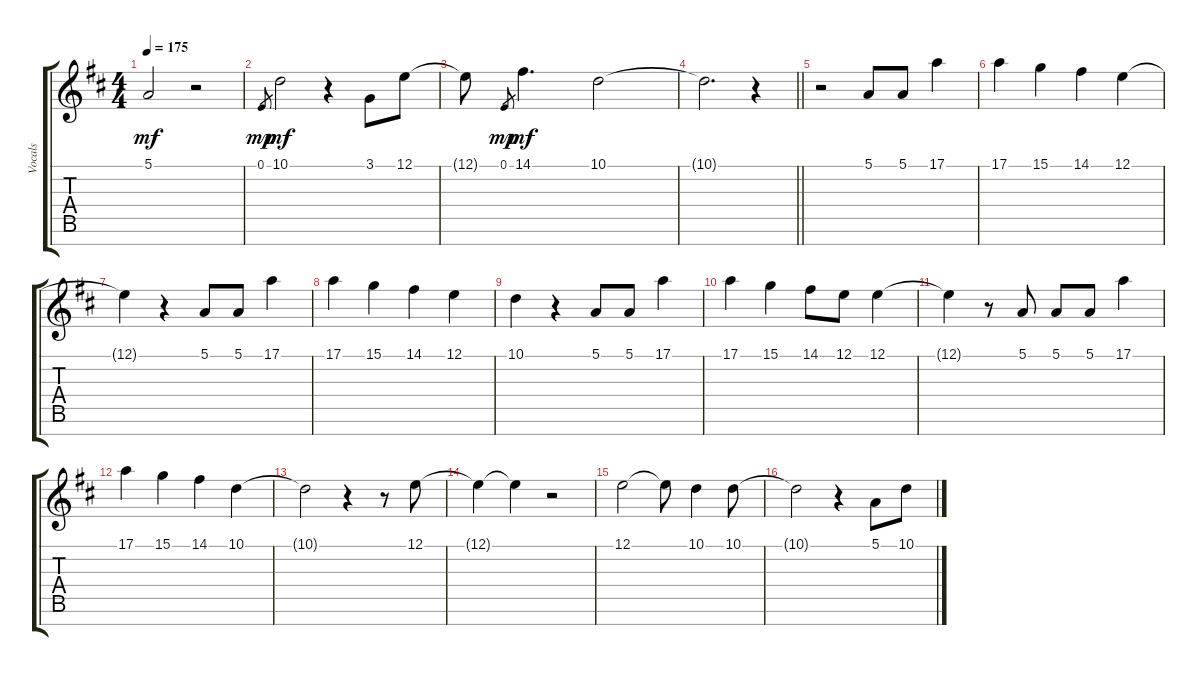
\track ("Vocals" "Vocals") {instrument flute}
\staff {score tabs}
\tuning (E4 B3 G3 D3 A2 E2 B1) {hide}
\ts (4 4)
\tempo 175
\clef g2
\ks d
5.1{t}.2{dy mf} r.2 |
0.1.8{gr dy mp} 10.1.2{dy mf} r.4 3.1.8 12.1.8 |
12.1{t}.8 0.1.8{gr dy mp} 14.1.4{d dy mf} 10.1.2 |
\barLineRight lightlight
10.1{t}.2{d} r.4 |
r.2 5.1.8 5.1.8 17.1.4 |
17.1.4 15.1.4 14.1.4 12.1.4 |
12.1{t}.4 r.4 5.1.8 5.1.8 17.1.4 |
17.1.4 15.1.4 14.1.4 12.1.4 |
10.1.4 r.4 5.1.8 5.1.8 17.1.4 |
17.1.4 15.1.4 14.1.8 12.1.8 12.1.4 |
12.1{t}.4 r.8 5.1.8 5.1.8 5.1.8 17.1.4 |
17.1.4 15.1.4 14.1.4 10.1.4 |
10.1{t}.2 r.4 r.8 12.1.8 |
12.1{t}.4 12.1{t}.4 r.2 |
12.1.2 12.1{t}.8 10.1.4 10.1.8 |
10.1{t}.2 r.4 5.1.8 10.1.8
